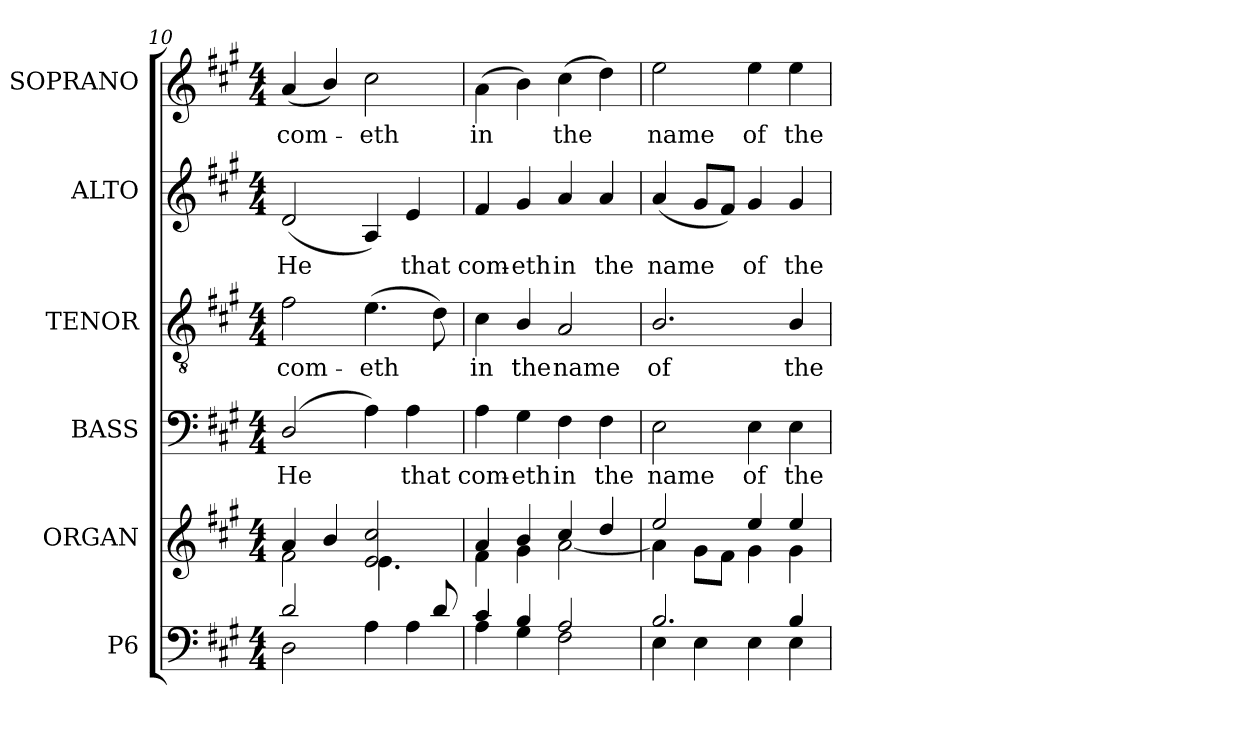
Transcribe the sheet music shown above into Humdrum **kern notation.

**kern	**kern	**kern	**text	**kern	**text	**kern	**text	**kern	**text
*part6	*part5	*part4	*part4	*part3	*part3	*part2	*part2	*part1	*part1
*staff6	*staff5	*staff4	*staff4	*staff3	*staff3	*staff2	*staff2	*staff1	*staff1
*I"P6	*I"ORGAN	*I"BASS	*	*I"TENOR	*	*I"ALTO	*	*I"SOPRANO	*
*	*I'A.	*I'B.	*	*I'T.	*	*I'A.	*	*I'S.	*
*clefF4	*clefG2	*clefF4	*	*clefGv2	*	*clefG2	*	*clefG2	*
*	*	*	*	*ITrd7c12	*	*	*	*	*
*k[f#c#g#]	*k[f#c#g#]	*k[f#c#g#]	*	*k[f#c#g#]	*	*k[f#c#g#]	*	*k[f#c#g#]	*
*A:	*A:	*A:	*	*A:	*	*A:	*	*A:	*
*M4/4	*M4/4	*M4/4	*	*M4/4	*	*M4/4	*	*M4/4	*
=10	=10	=10	=10	=10	=10	=10	=10	=10	=10
*^	*^	*	*	*	*	*	*	*	*
!	!	!	!	!	!LO:LY:b:color=#000000	!	!	!	!	!	!
!	!	!	!	!	!	!	!LO:LY:b:color=#000000	!	!	!	!
!	!	!	!	!	!	!	!	!	!LO:LY:b:color=#000000	!	!
!	!	!	!	!	!	!	!	!	!	!	!LO:LY:b:color=#000000
2di/	2Di\	4ai/	2f#i\	(2Di/	He	2F#i\	com-	(2di/	He	(4ai/	com-
.	.	4bi/	.	.	.	.	.	.	.	4bi/)	.
!	!	!	!	!	!	!	!LO:LY:b:color=#000000	!	!	!	!
!	!	!	!	!	!	!	!	!	!	!	!LO:LY:b:color=#000000
4.ei/yy	4Ai\	2ei/ 2cc#i	4.ei\	4Ai\)	.	(4.Ei\	-eth	4Ai/)	.	2cc#i\	-eth
!	!	!	!	!	!LO:LY:b:color=#000000	!	!	!	!	!	!
!	!	!	!	!	!	!	!	!	!LO:LY:b:color=#000000	!	!
.	4Ai\	.	.	4Ai\	that	.	.	4ei/	that	.	.
8di/	.	.	8ryy	.	.	8Di\)	.	.	.	.	.
=11	=11	=11	=11	=11	=11	=11	=11	=11	=11	=11	=11
!	!	!	!	!	!LO:LY:b:color=#000000	!	!	!	!	!	!
!	!	!	!	!	!	!	!LO:LY:b:color=#000000	!	!	!	!
!	!	!	!	!	!	!	!	!	!LO:LY:b:color=#000000	!	!
!	!	!	!	!	!	!	!	!	!	!	!LO:LY:b:color=#000000
4c#i/	4Ai\	4ai/	4f#i\	4Ai\	com-	4C#i\	in	4f#i/	com-	(4ai\	in
!	!	!	!	!	!LO:LY:b:color=#000000	!	!	!	!	!	!
!	!	!	!	!	!	!	!LO:LY:b:color=#000000	!	!	!	!
!	!	!	!	!	!	!	!	!	!LO:LY:b:color=#000000	!	!
4Bi/	4G#i\	4bi/	4g#i\	4G#i\	-eth	4BBi/	the	4g#i/	-eth	4bi\)	.
!	!	!	!	!	!LO:LY:b:color=#000000	!	!	!	!	!	!
!	!	!	!	!	!	!	!LO:LY:b:color=#000000	!	!	!	!
!	!	!	!	!	!	!	!	!	!LO:LY:b:color=#000000	!	!
!	!	!	!	!	!	!	!	!	!	!	!LO:LY:b:color=#000000
2Ai/	2F#i\	4cc#i/	[2ai\	4F#i\	in	2AAi/	name	4ai/	in	(4cc#i\	the
!	!	!	!	!	!LO:LY:b:color=#000000	!	!	!	!	!	!
!	!	!	!	!	!	!	!	!	!LO:LY:b:color=#000000	!	!
.	.	4ddi/	.	4F#i\	the	.	.	4ai/	the	4ddi\)	.
=12	=12	=12	=12	=12	=12	=12	=12	=12	=12	=12	=12
!	!	!	!	!	!LO:LY:b:color=#000000	!	!	!	!	!	!
!	!	!	!	!	!	!	!LO:LY:b:color=#000000	!	!	!	!
!	!	!	!	!	!	!	!	!	!LO:LY:b:color=#000000	!	!
!	!	!	!	!	!	!	!	!	!	!	!LO:LY:b:color=#000000
2.Bi/	4Ei\	2eei/	4ai\]	2Ei\	name	2.BBi/	of	(4ai/	name	2eei\	name
.	4Ei\	.	8g#i\L	.	.	.	.	8g#i/L	.	.	.
.	.	.	8f#i\J	.	.	.	.	8f#i/J)	.	.	.
!	!	!	!	!	!LO:LY:b:color=#000000	!	!	!	!	!	!
!	!	!	!	!	!	!	!	!	!LO:LY:b:color=#000000	!	!
!	!	!	!	!	!	!	!	!	!	!	!LO:LY:b:color=#000000
.	4Ei\	4eei/	4g#i\	4Ei\	of	.	.	4g#i/	of	4eei\	of
!	!	!	!	!	!LO:LY:b:color=#000000	!	!	!	!	!	!
!	!	!	!	!	!	!	!LO:LY:b:color=#000000	!	!	!	!
!	!	!	!	!	!	!	!	!	!LO:LY:b:color=#000000	!	!
!	!	!	!	!	!	!	!	!	!	!	!LO:LY:b:color=#000000
4Bi/	4Ei\	4eei/	4g#i\	4Ei\	the	4BBi/	the	4g#i/	the	4eei\	the
*v	*v	*	*	*	*	*	*	*	*	*	*
*	*v	*v	*	*	*	*	*	*	*	*
=	=	=	=	=	=	=	=	=	=
*-	*-	*-	*-	*-	*-	*-	*-	*-	*-
